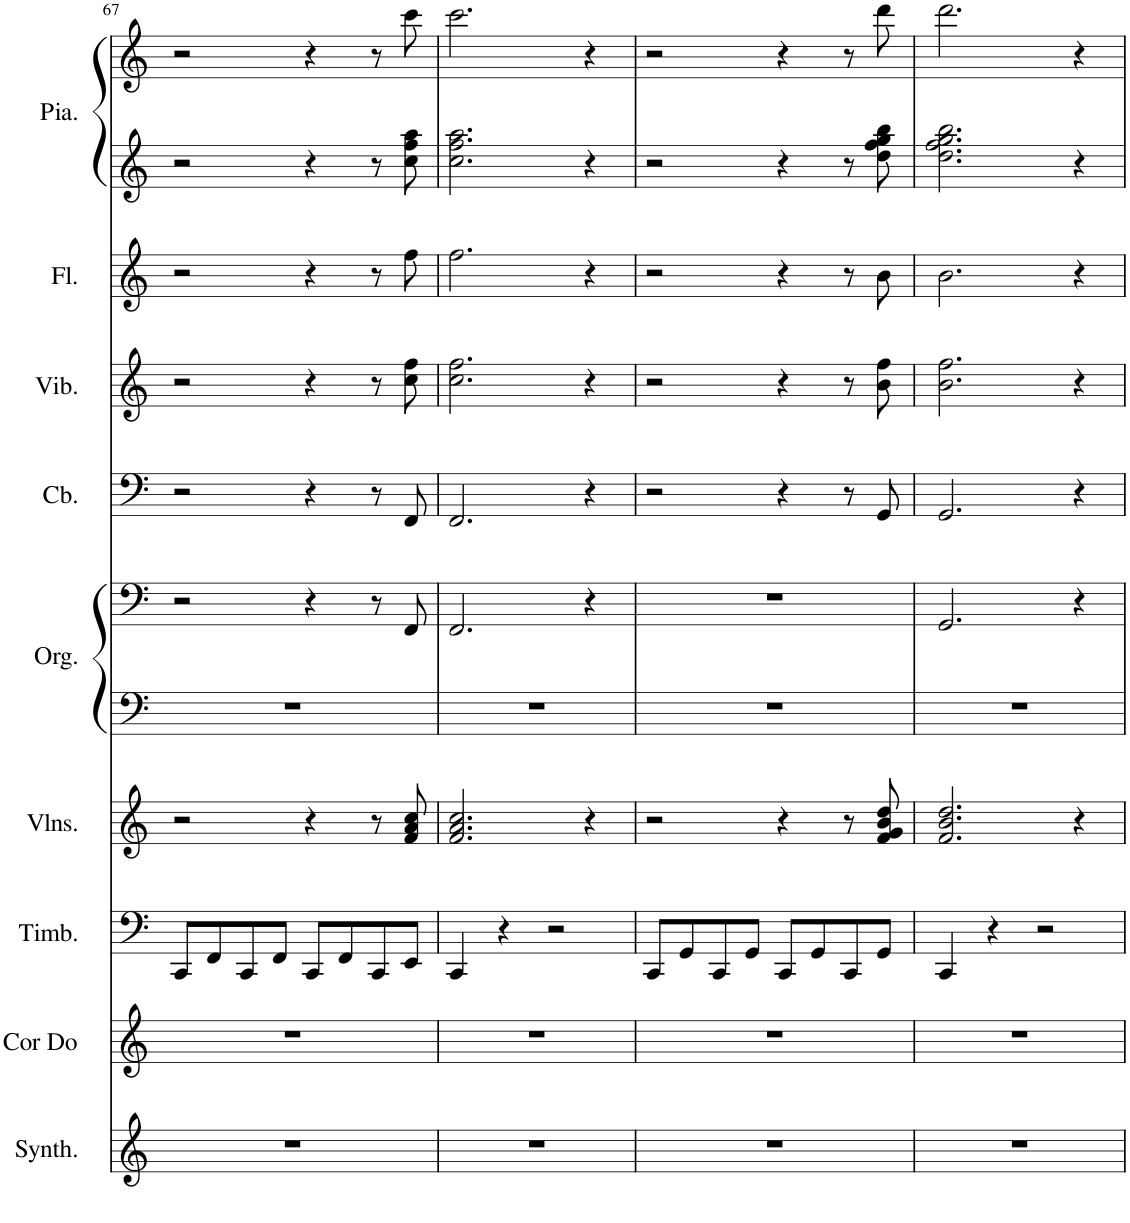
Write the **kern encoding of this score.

**kern	**kern	**kern	**kern	**kern	**kern	**kern	**kern	**kern	**kern	**kern
*part9	*part8	*part7	*part6	*part5	*part5	*part4	*part3	*part2	*part1	*part1
*staff11	*staff10	*staff9	*staff8	*staff7	*staff6	*staff5	*staff4	*staff3	*staff2	*staff1
*I"Synthétiseur de cuivres	*I"Cor Alto en Do	*I"Timbales	*I"Violons	*I"Orgue à tuyaux	*	*I"Contrebasse	*I"Vibraphone	*I"Flûte	*I"Piano, Musica	*
*I'Synth.	*I'Cor Do	*I'Timb.	*I'Vlns.	*I'Org.	*	*I'Cb.	*I'Vib.	*I'Fl.	*I'Pia.	*
!!LO:PB:g=z
*clefG2	*clefG2	*clefF4	*clefG2	*clefF4	*clefG2	*clefF4	*clefG2	*clefG2	*clefG2	*clefG2
*	*Trd4c7	*	*	*	*	*Trd7c12	*	*	*	*
*k[]	*k[]	*k[]	*k[]	*k[]	*k[]	*k[]	*k[]	*k[]	*k[]	*k[]
*M4/4	*M4/4	*M4/4	*M4/4	*M4/4	*M4/4	*M4/4	*M4/4	*M4/4	*M4/4	*M4/4
=67	=67	=67	=67	=67	=67	=67	=67	=67	=67	=67
1r	1r	8CC/L	2r	1r	2r	2r	2r	2r	2r	2r
.	.	8FF/	.	.	.	.	.	.	.	.
.	.	8CC/	.	.	.	.	.	.	.	.
.	.	8FF/J	.	.	.	.	.	.	.	.
.	.	8CC/L	4r	.	4r	4r	4r	4r	4r	4r
.	.	8FF/	.	.	.	.	.	.	.	.
.	.	8CC/	8r	.	8r	8r	8r	8r	8r	8r
.	.	8EE/J	8f/ 8a/ 8cc/	.	8FF/	8FF/	8cc\ 8ff\	8ff\	8cc\ 8ff\ 8aa\	8ccc\
=68	=68	=68	=68	=68	=68	=68	=68	=68	=68	=68
1r	1r	4CC/	2.f/ 2.a/ 2.cc/	1r	2.FF/	2.FF/	2.cc\ 2.ff\	2.ff\	2.cc\ 2.ff\ 2.aa\	2.ccc\
.	.	4r	.	.	.	.	.	.	.	.
.	.	2r	.	.	.	.	.	.	.	.
.	.	.	4r	.	4r	4r	4r	4r	4r	4r
=69	=69	=69	=69	=69	=69	=69	=69	=69	=69	=69
1r	1r	8CC/L	2r	1r	1r	2r	2r	2r	2r	2r
.	.	8GG/	.	.	.	.	.	.	.	.
.	.	8CC/	.	.	.	.	.	.	.	.
.	.	8GG/J	.	.	.	.	.	.	.	.
.	.	8CC/L	4r	.	.	4r	4r	4r	4r	4r
.	.	8GG/	.	.	.	.	.	.	.	.
.	.	8CC/	8r	.	.	8r	8r	8r	8r	8r
.	.	8GG/J	8f/ 8g/ 8b/ 8dd/	.	.	8GG/	8b\ 8ff\	8b\	8dd\ 8ff\ 8gg\ 8bb\	8ddd\
=70	=70	=70	=70	=70	=70	=70	=70	=70	=70	=70
1r	1r	4CC/	2.f/ 2.b/ 2.dd/	1r	2.GG/	2.GG/	2.b\ 2.ff\	2.b\	2.dd\ 2.ff\ 2.gg\ 2.bb\	2.ddd\
.	.	4r	.	.	.	.	.	.	.	.
.	.	2r	.	.	.	.	.	.	.	.
.	.	.	4r	.	4r	4r	4r	4r	4r	4r
=	=	=	=	=	=	=	=	=	=	=
*-	*-	*-	*-	*-	*-	*-	*-	*-	*-	*-
